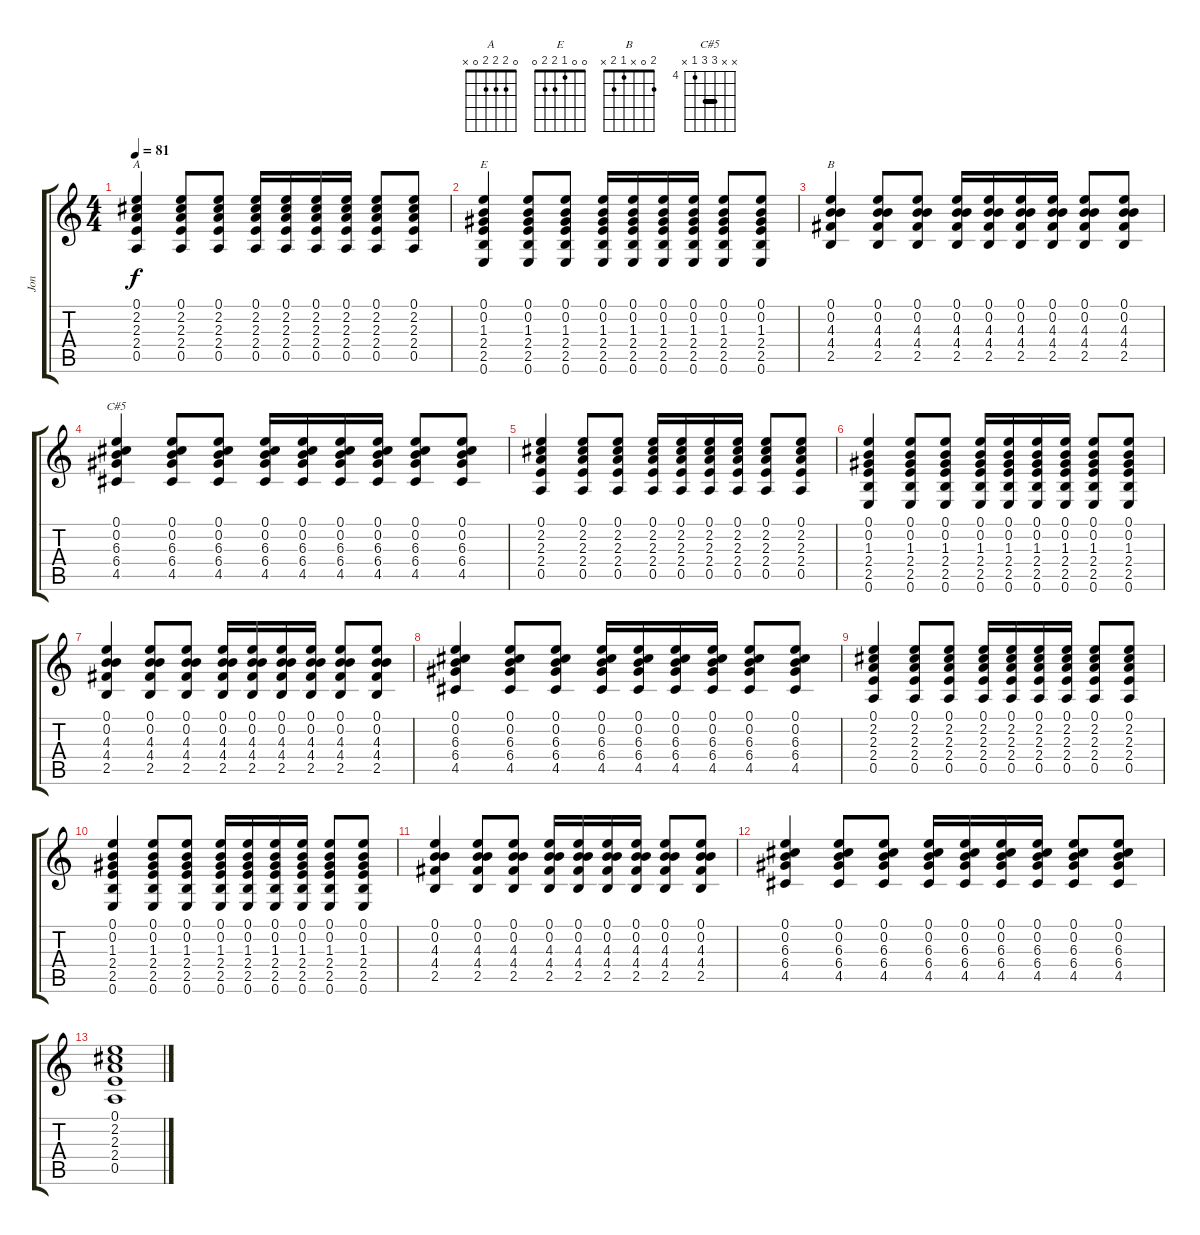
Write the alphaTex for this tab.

\track ("Jon" "Jon") {instrument acousticguitarsteel}
\staff {score tabs}
\tuning (E4 B3 G3 D3 A2 E2) {hide}
\chord ("A" 0 2 2 2 0 x)
\chord ("E" 0 0 1 2 2 0)
\chord ("B" 2 0 x 1 2 x)
\chord ("C#5" x x 6 6 4 x) {firstfret 4 barre 6}
\ts (4 4)
\tempo 81
\clef g2
\ks c
(0.1 2.2 2.3 2.4 0.5).4{ch "A" dy f} (0.1 2.2 2.3 2.4 0.5).8 (0.1 2.2 2.3 2.4 0.5).8 (0.1 2.2 2.3 2.4 0.5).16 (0.1 2.2 2.3 2.4 0.5).16 (0.1 2.2 2.3 2.4 0.5).16 (0.1 2.2 2.3 2.4 0.5).16 (0.1 2.2 2.3 2.4 0.5).8 (0.1 2.2 2.3 2.4 0.5).8 |
(0.1 0.2 1.3 2.4 2.5 0.6).4{ch "E"} (0.1 0.2 1.3 2.4 2.5 0.6).8 (0.1 0.2 1.3 2.4 2.5 0.6).8 (0.1 0.2 1.3 2.4 2.5 0.6).16 (0.1 0.2 1.3 2.4 2.5 0.6).16 (0.1 0.2 1.3 2.4 2.5 0.6).16 (0.1 0.2 1.3 2.4 2.5 0.6).16 (0.1 0.2 1.3 2.4 2.5 0.6).8 (0.1 0.2 1.3 2.4 2.5 0.6).8 |
(0.1 0.2 4.3 4.4 2.5).4{ch "B"} (0.1 0.2 4.3 4.4 2.5).8 (0.1 0.2 4.3 4.4 2.5).8 (0.1 0.2 4.3 4.4 2.5).16 (0.1 0.2 4.3 4.4 2.5).16 (0.1 0.2 4.3 4.4 2.5).16 (0.1 0.2 4.3 4.4 2.5).16 (0.1 0.2 4.3 4.4 2.5).8 (0.1 0.2 4.3 4.4 2.5).8 |
(0.1 0.2 6.3 6.4 4.5).4{ch "C#5"} (0.1 0.2 6.3 6.4 4.5).8 (0.1 0.2 6.3 6.4 4.5).8 (0.1 0.2 6.3 6.4 4.5).16 (0.1 0.2 6.3 6.4 4.5).16 (0.1 0.2 6.3 6.4 4.5).16 (0.1 0.2 6.3 6.4 4.5).16 (0.1 0.2 6.3 6.4 4.5).8 (0.1 0.2 6.3 6.4 4.5).8 |
(0.1 2.2 2.3 2.4 0.5).4 (0.1 2.2 2.3 2.4 0.5).8 (0.1 2.2 2.3 2.4 0.5).8 (0.1 2.2 2.3 2.4 0.5).16 (0.1 2.2 2.3 2.4 0.5).16 (0.1 2.2 2.3 2.4 0.5).16 (0.1 2.2 2.3 2.4 0.5).16 (0.1 2.2 2.3 2.4 0.5).8 (0.1 2.2 2.3 2.4 0.5).8 |
(0.1 0.2 1.3 2.4 2.5 0.6).4 (0.1 0.2 1.3 2.4 2.5 0.6).8 (0.1 0.2 1.3 2.4 2.5 0.6).8 (0.1 0.2 1.3 2.4 2.5 0.6).16 (0.1 0.2 1.3 2.4 2.5 0.6).16 (0.1 0.2 1.3 2.4 2.5 0.6).16 (0.1 0.2 1.3 2.4 2.5 0.6).16 (0.1 0.2 1.3 2.4 2.5 0.6).8 (0.1 0.2 1.3 2.4 2.5 0.6).8 |
(0.1 0.2 4.3 4.4 2.5).4 (0.1 0.2 4.3 4.4 2.5).8 (0.1 0.2 4.3 4.4 2.5).8 (0.1 0.2 4.3 4.4 2.5).16 (0.1 0.2 4.3 4.4 2.5).16 (0.1 0.2 4.3 4.4 2.5).16 (0.1 0.2 4.3 4.4 2.5).16 (0.1 0.2 4.3 4.4 2.5).8 (0.1 0.2 4.3 4.4 2.5).8 |
(0.1 0.2 6.3 6.4 4.5).4 (0.1 0.2 6.3 6.4 4.5).8 (0.1 0.2 6.3 6.4 4.5).8 (0.1 0.2 6.3 6.4 4.5).16 (0.1 0.2 6.3 6.4 4.5).16 (0.1 0.2 6.3 6.4 4.5).16 (0.1 0.2 6.3 6.4 4.5).16 (0.1 0.2 6.3 6.4 4.5).8 (0.1 0.2 6.3 6.4 4.5).8 |
(0.1 2.2 2.3 2.4 0.5).4 (0.1 2.2 2.3 2.4 0.5).8 (0.1 2.2 2.3 2.4 0.5).8 (0.1 2.2 2.3 2.4 0.5).16 (0.1 2.2 2.3 2.4 0.5).16 (0.1 2.2 2.3 2.4 0.5).16 (0.1 2.2 2.3 2.4 0.5).16 (0.1 2.2 2.3 2.4 0.5).8 (0.1 2.2 2.3 2.4 0.5).8 |
(0.1 0.2 1.3 2.4 2.5 0.6).4 (0.1 0.2 1.3 2.4 2.5 0.6).8 (0.1 0.2 1.3 2.4 2.5 0.6).8 (0.1 0.2 1.3 2.4 2.5 0.6).16 (0.1 0.2 1.3 2.4 2.5 0.6).16 (0.1 0.2 1.3 2.4 2.5 0.6).16 (0.1 0.2 1.3 2.4 2.5 0.6).16 (0.1 0.2 1.3 2.4 2.5 0.6).8 (0.1 0.2 1.3 2.4 2.5 0.6).8 |
(0.1 0.2 4.3 4.4 2.5).4 (0.1 0.2 4.3 4.4 2.5).8 (0.1 0.2 4.3 4.4 2.5).8 (0.1 0.2 4.3 4.4 2.5).16 (0.1 0.2 4.3 4.4 2.5).16 (0.1 0.2 4.3 4.4 2.5).16 (0.1 0.2 4.3 4.4 2.5).16 (0.1 0.2 4.3 4.4 2.5).8 (0.1 0.2 4.3 4.4 2.5).8 |
(0.1 0.2 6.3 6.4 4.5).4 (0.1 0.2 6.3 6.4 4.5).8 (0.1 0.2 6.3 6.4 4.5).8 (0.1 0.2 6.3 6.4 4.5).16 (0.1 0.2 6.3 6.4 4.5).16 (0.1 0.2 6.3 6.4 4.5).16 (0.1 0.2 6.3 6.4 4.5).16 (0.1 0.2 6.3 6.4 4.5).8 (0.1 0.2 6.3 6.4 4.5).8 |
(0.1 2.2 2.3 2.4 0.5).1
